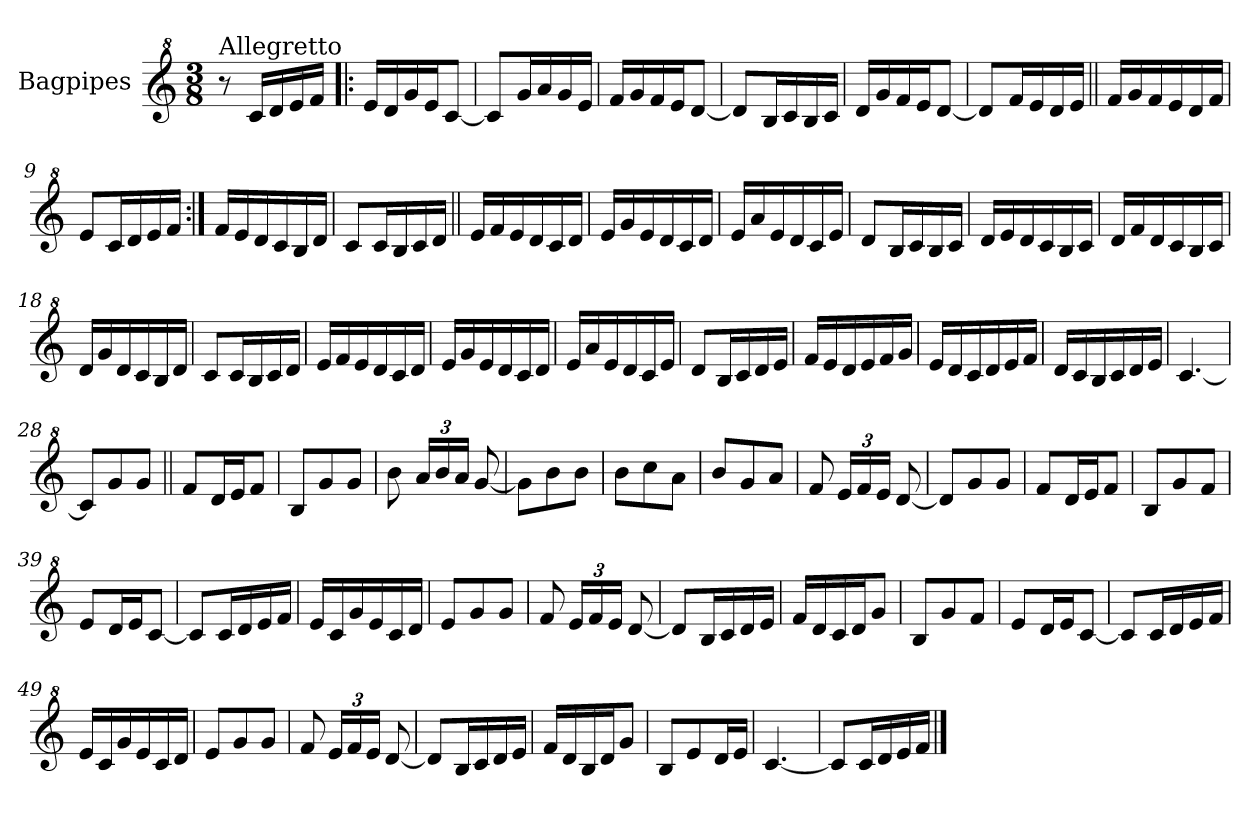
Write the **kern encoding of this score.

**kern
*part1
*staff1
*I"Bagpipes
*I'Bag
*clefG^2
*k[]
*C:
*M3/8
=1
!LO:TX:a:t=Allegretto
8r
16cc/LL
16dd/
16ee/
16ff/JJ
=2!|:
16ee/LL
16dd/
16gg/
16ee/J
[8cc/J
=3
8cc/L]
16gg/L
16aa/
16gg/
16ee/JJ
=4
16ff/LL
16gg/
16ff/
16ee/J
[8dd/J
=5
8dd/L]
16b/L
16cc/
16b/
16cc/JJ
=6
16dd/LL
16gg/
16ff/
16ee/J
[8dd/J
=7
8dd/L]
16ff/L
16ee/
16dd/
16ee/JJ
=8||
16ff/LL
16gg/
16ff/
16ee/
16dd/
16ff/JJ
!!LO:LB:g=z
=9
8ee/L
16cc/L
16dd/
16ee/
16ff/JJ
=10:|!
16ff/LL
16ee/
16dd/
16cc/
16b/
16dd/JJ
=11
8cc/L
16cc/L
16b/
16cc/
16dd/JJ
=12||
16ee/LL
16ff/
16ee/
16dd/
16cc/
16dd/JJ
=13
16ee/LL
16gg/
16ee/
16dd/
16cc/
16dd/JJ
=14
16ee/LL
16aa/
16ee/
16dd/
16cc/
16ee/JJ
=15
8dd/L
16b/L
16cc/
16b/
16cc/JJ
!!LO:LB:g=z
=16
16dd/LL
16ee/
16dd/
16cc/
16b/
16cc/JJ
=17
16dd/LL
16ff/
16dd/
16cc/
16b/
16cc/JJ
=18
16dd/LL
16gg/
16dd/
16cc/
16b/
16dd/JJ
=19
8cc/L
16cc/L
16b/
16cc/
16dd/JJ
=20
16ee/LL
16ff/
16ee/
16dd/
16cc/
16dd/JJ
=21
16ee/LL
16gg/
16ee/
16dd/
16cc/
16dd/JJ
=22
16ee/LL
16aa/
16ee/
16dd/
16cc/
16ee/JJ
!!LO:LB:g=z
=23
8dd/L
16b/L
16cc/
16dd/
16ee/JJ
=24
16ff/LL
16ee/
16dd/
16ee/
16ff/
16gg/JJ
=25
16ee/LL
16dd/
16cc/
16dd/
16ee/
16ff/JJ
=26
16dd/LL
16cc/
16b/
16cc/
16dd/
16ee/JJ
=27
[4.cc/
=28
8cc/L]
8gg/
8gg/J
=29||
8ff/L
16dd/L
16ee/J
8ff/J
=30
8b/L
8gg/
8gg/J
=31
8bb\
*Xbrackettup
24aa/LL
24bb/
24aa/JJ
[8gg/
=32
8gg\L]
8bb\
8bb\J
!!LO:LB:g=z
=33
8bb\L
8ccc\
8aa\J
=34
8bb/L
8gg/
8aa/J
=35
8ff/
24ee/LL
24ff/
24ee/JJ
[8dd/
=36
8dd/L]
8gg/
8gg/J
=37
8ff/L
16dd/L
16ee/J
8ff/J
=38
8b/L
8gg/
8ff/J
=39
8ee/L
16dd/L
16ee/J
[8cc/J
=40
8cc/L]
16cc/L
16dd/
16ee/
16ff/JJ
=41
16ee/LL
16cc/
16gg/
16ee/
16cc/
16dd/JJ
=42
8ee/L
8gg/
8gg/J
!!LO:LB:g=z
=43
8ff/
24ee/LL
24ff/
24ee/JJ
[8dd/
=44
8dd/L]
16b/L
16cc/
16dd/
16ee/JJ
=45
16ff/LL
16dd/
16cc/
16dd/J
8gg/J
=46
8b/L
8gg/
8ff/J
=47
8ee/L
16dd/L
16ee/J
[8cc/J
=48
8cc/L]
16cc/L
16dd/
16ee/
16ff/JJ
=49
16ee/LL
16cc/
16gg/
16ee/
16cc/
16dd/JJ
=50
8ee/L
8gg/
8gg/J
=51
8ff/
24ee/LL
24ff/
24ee/JJ
[8dd/
!!LO:LB:g=z
=52
8dd/L]
16b/L
16cc/
16dd/
16ee/JJ
=53
16ff/LL
16dd/
16b/
16dd/J
8gg/J
=54
8b/L
8ee/
16dd/L
16ee/JJ
=55
[4.cc/
=56
8cc/L]
16cc/L
16dd/
16ee/
16ff/JJ
==
*-
